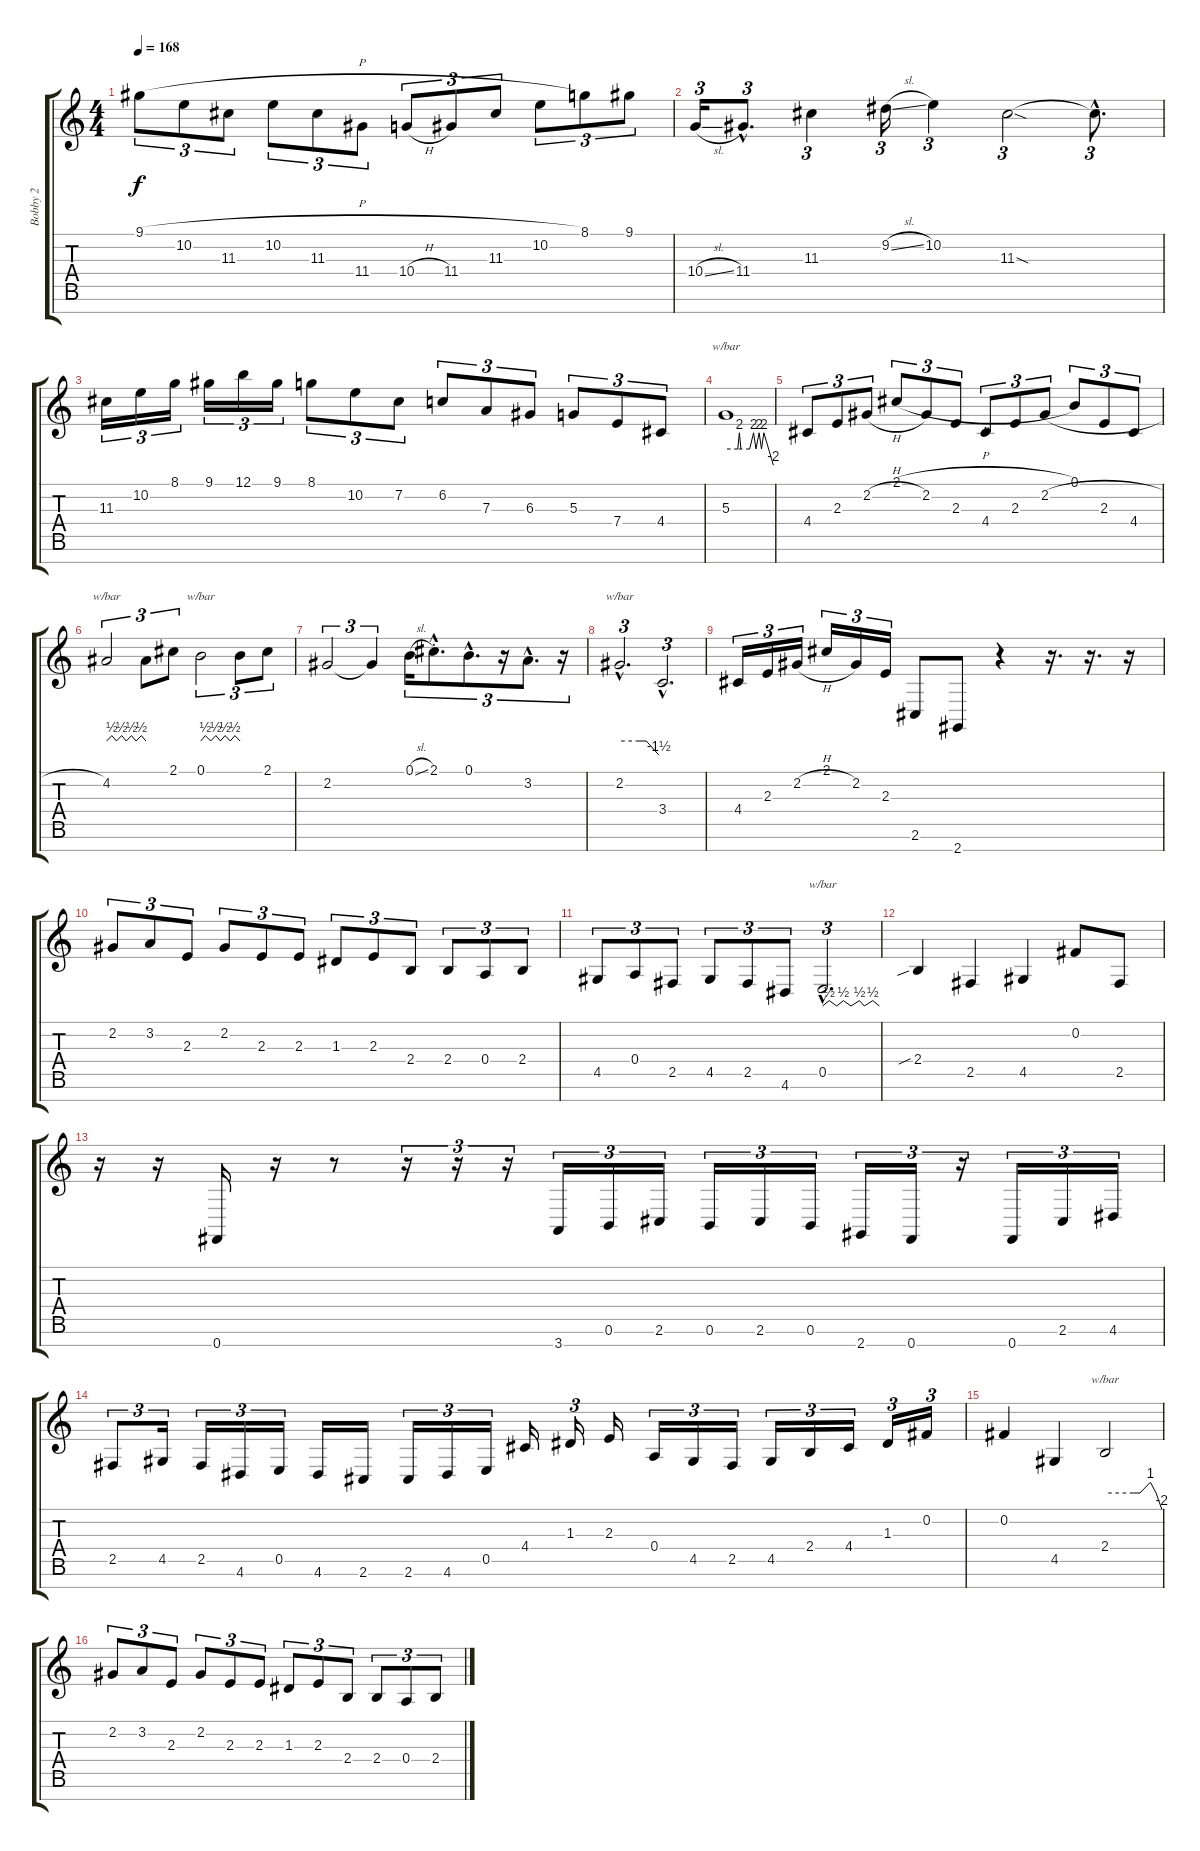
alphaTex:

\track ("Bobby 2" "Bobby 2") {instrument lead2sawtooth}
\staff {score tabs}
\tuning (B4 Gb4 D4 A3 E3 B2 Gb2) {hide}
\ts (4 4)
\tempo 168
\clef g2
\ks c
9.1{h}.8{tu (3 2) dy f} 10.2.8{tu (3 2)} 11.3.8{tu (3 2)} 10.2.8{tu (3 2)} 11.3.8{tu (3 2)} 11.4.8{tu (3 2)} 10.4{h}.8{tu (3 2)} 11.4.8{tu (3 2)} 11.3.8{tu (3 2)} 10.2.8{tu (3 2)} 8.1.8{tu (3 2)} 9.1.8{tu (3 2)} |
10.4{sl}.16{tu (3 2)} 11.4{hac}.8{d tu (3 2)} 11.3.4{tu (3 2)} 9.2{sl}.16{tu (3 2)} 10.2.4{tu (3 2)} 11.3{sod}.2{tu (3 2)} 11.3{hac t}.8{d tu (3 2)} |
11.3.16{tu (3 2)} 10.2.16{tu (3 2)} 8.1.16{tu (3 2)} 9.1.16{tu (3 2)} 12.1.16{tu (3 2)} 9.1.16{tu (3 2)} 8.1.8{tu (3 2)} 10.2.8{tu (3 2)} 7.2.8{tu (3 2)} 6.2.8{tu (3 2)} 7.3.8{tu (3 2)} 6.3.8{tu (3 2)} 5.3.8{tu (3 2)} 7.4.8{tu (3 2)} 4.4.8{tu (3 2)} |
5.3.1{tbe (custom default 0 0 15 0 17 8 19 0 30 0 35 8 38 0 42 8 45 0 48 8 60 -8)} |
4.4.8{tu (3 2)} 2.3.8{tu (3 2)} 2.2{h}.8{tu (3 2)} 2.1{h}.8{tu (3 2)} 2.2.8{tu (3 2)} 2.3.8{tu (3 2)} 4.4.8{tu (3 2)} 2.3.8{tu (3 2)} 2.2{h}.8{tu (3 2)} 0.1.8{tu (3 2)} 2.3.8{tu (3 2)} 4.4.8{tu (3 2)} |
4.2.2{tu (3 2) tbe (custom default 0 0 8 2 15 0 23 2 30 0 38 2 45 0 53 2 60 0)} 4.2{t}.8{tu (3 2)} 2.1.8{tu (3 2)} 0.1.2{tu (3 2) tbe (custom default 0 0 7 2 15 0 23 2 30 0 37 2 45 0 52 2 60 0)} 0.1{t}.8{tu (3 2)} 2.1.8{tu (3 2)} |
2.2.2{tu (3 2)} 2.2{t}.4{tu (3 2)} 0.1{sl}.16{tu (3 2)} 2.1{hac st}.8{d tu (3 2)} 0.1{hac}.8{d tu (3 2)} r.16{tu (3 2)} 3.2{hac}.8{d tu (3 2)} r.16{tu (3 2)} |
2.2{hac}.2{d tu (3 2) tbe (custom default 0 0 30 0 41 0 60 -6)} 3.4{hac}.2{d tu (3 2)} |
4.4.16{tu (3 2)} 2.3.16{tu (3 2)} 2.2{h}.16{tu (3 2)} 2.1.16{tu (3 2)} 2.2.16{tu (3 2)} 2.3.16{tu (3 2)} 2.6.8 2.7.8 r.4 r.16{d} r.16{d} r.16 |
2.2.8{tu (3 2)} 3.2.8{tu (3 2)} 2.3.8{tu (3 2)} 2.2.8{tu (3 2)} 2.3.8{tu (3 2)} 2.3.8{tu (3 2)} 1.3.8{tu (3 2)} 2.3.8{tu (3 2)} 2.4.8{tu (3 2)} 2.4.8{tu (3 2)} 0.4.8{tu (3 2)} 2.4.8{tu (3 2)} |
4.5.8{tu (3 2)} 0.4.8{tu (3 2)} 2.5.8{tu (3 2)} 4.5.8{tu (3 2)} 2.5.8{tu (3 2)} 4.6.8{tu (3 2)} 0.5{hac}.2{d tu (3 2) tbe (custom default 0 0 7 2 15 0 22 2 30 0 39 2 44 0 53 2 60 0)} |
2.4{sib}.4 2.5.4 4.5.4 0.2.8 2.5.8 |
r.16 r.16 0.7.16 r.16 r.8 r.16{tu (3 2)} r.16{tu (3 2)} r.16{tu (3 2)} 3.7.16{tu (3 2)} 0.6.16{tu (3 2)} 2.6.16{tu (3 2)} 0.6.16{tu (3 2)} 2.6.16{tu (3 2)} 0.6.16{tu (3 2)} 2.7.16{tu (3 2)} 0.7.16{tu (3 2)} r.16{tu (3 2)} 0.7.16{tu (3 2)} 2.6.16{tu (3 2)} 4.6.16{tu (3 2)} |
2.5.8{tu (3 2)} 4.5.16{tu (3 2)} 2.5.16{tu (3 2)} 4.6.16{tu (3 2)} 0.5.16{tu (3 2)} 4.6.16 2.6.16 2.6.16{tu (3 2)} 4.6.16{tu (3 2)} 0.5.16{tu (3 2)} 4.4.16 1.3.16{tu (3 2)} 2.3.16 0.4.16{tu (3 2)} 4.5.16{tu (3 2)} 2.5.16{tu (3 2)} 4.5.16{tu (3 2)} 2.4.16{tu (3 2)} 4.4.16{tu (3 2)} 1.3.16{tu (3 2)} 0.2.16{tu (3 2)} |
0.2.4 4.5.4 2.4.2{tbe (custom default 0 0 30 0 37 0 48 4 54 0 60 -8)} |
2.2.8{tu (3 2)} 3.2.8{tu (3 2)} 2.3.8{tu (3 2)} 2.2.8{tu (3 2)} 2.3.8{tu (3 2)} 2.3.8{tu (3 2)} 1.3.8{tu (3 2)} 2.3.8{tu (3 2)} 2.4.8{tu (3 2)} 2.4.8{tu (3 2)} 0.4.8{tu (3 2)} 2.4.8{tu (3 2)}
